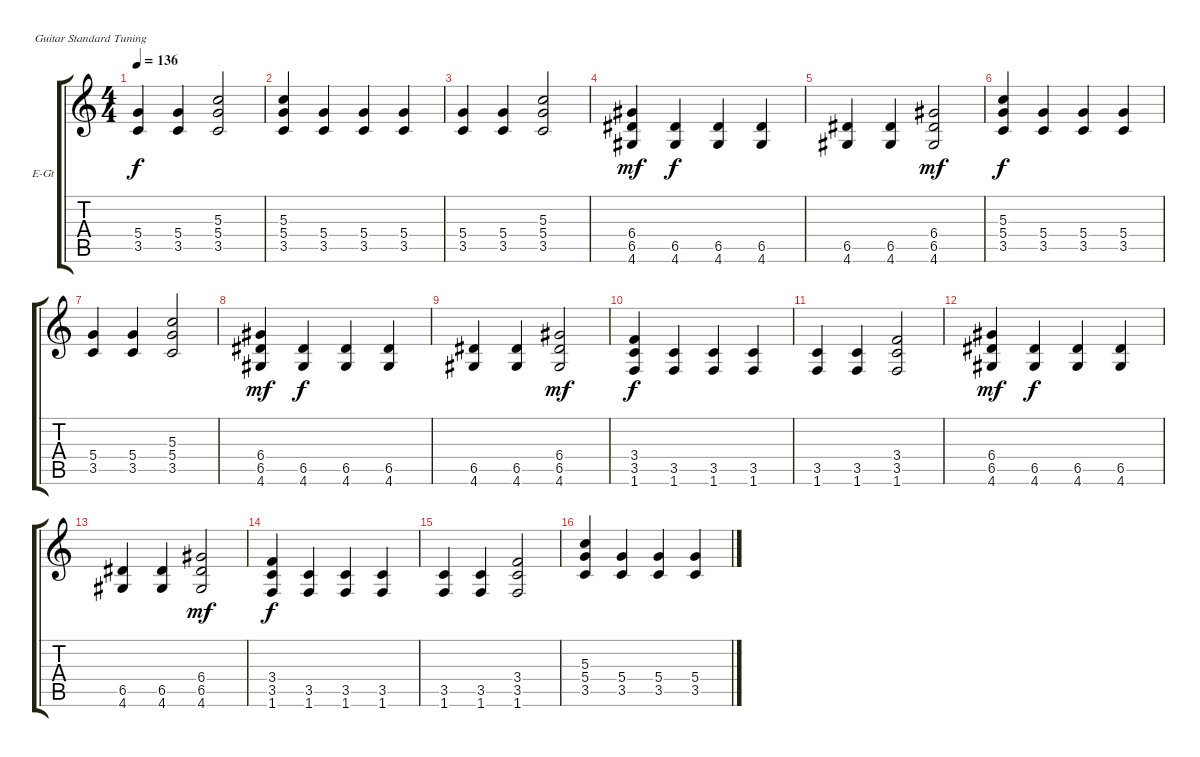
\defaultSystemsLayout 4
\bracketExtendMode groupsimilarinstruments
\firstSystemTrackNameOrientation horizontal
\otherSystemsTrackNameOrientation horizontal
\track ("Романов" "E-Gt") {instrument overdrivenguitar}
\staff {score tabs}
\tuning (E4 B3 G3 D3 A2 E2)
\ts (4 4)
\tempo 136
\clef g2
\ks c
(3.5 5.4).4{dy f} (3.5 5.4).4 (5.3 5.4 3.5).2 |
(5.3 5.4 3.5).4 (3.5 5.4).4 (3.5 5.4).4 (3.5 5.4).4 |
(3.5 5.4).4 (3.5 5.4).4 (5.3 5.4 3.5).2 |
(6.4 6.5 4.6).4{dy mf} (4.6 6.5).4{dy f} (4.6 6.5).4 (4.6 6.5).4 |
(4.6 6.5).4 (4.6 6.5).4 (6.4 6.5 4.6).2{dy mf} |
(5.3 5.4 3.5).4{dy f} (3.5 5.4).4 (3.5 5.4).4 (3.5 5.4).4 |
(3.5 5.4).4 (3.5 5.4).4 (5.3 5.4 3.5).2 |
(6.4 6.5 4.6).4{dy mf} (4.6 6.5).4{dy f} (4.6 6.5).4 (4.6 6.5).4 |
(4.6 6.5).4 (4.6 6.5).4 (6.4 6.5 4.6).2{dy mf} |
(3.4 3.5 1.6).4{dy f} (1.6 3.5).4 (1.6 3.5).4 (1.6 3.5).4 |
(1.6 3.5).4 (1.6 3.5).4 (3.4 3.5 1.6).2 |
(6.4 6.5 4.6).4{dy mf} (4.6 6.5).4{dy f} (4.6 6.5).4 (4.6 6.5).4 |
(4.6 6.5).4 (4.6 6.5).4 (6.4 6.5 4.6).2{dy mf} |
(3.4 3.5 1.6).4{dy f} (1.6 3.5).4 (1.6 3.5).4 (1.6 3.5).4 |
(1.6 3.5).4 (1.6 3.5).4 (3.4 3.5 1.6).2 |
(5.3 5.4 3.5).4 (3.5 5.4).4 (3.5 5.4).4 (3.5 5.4).4
